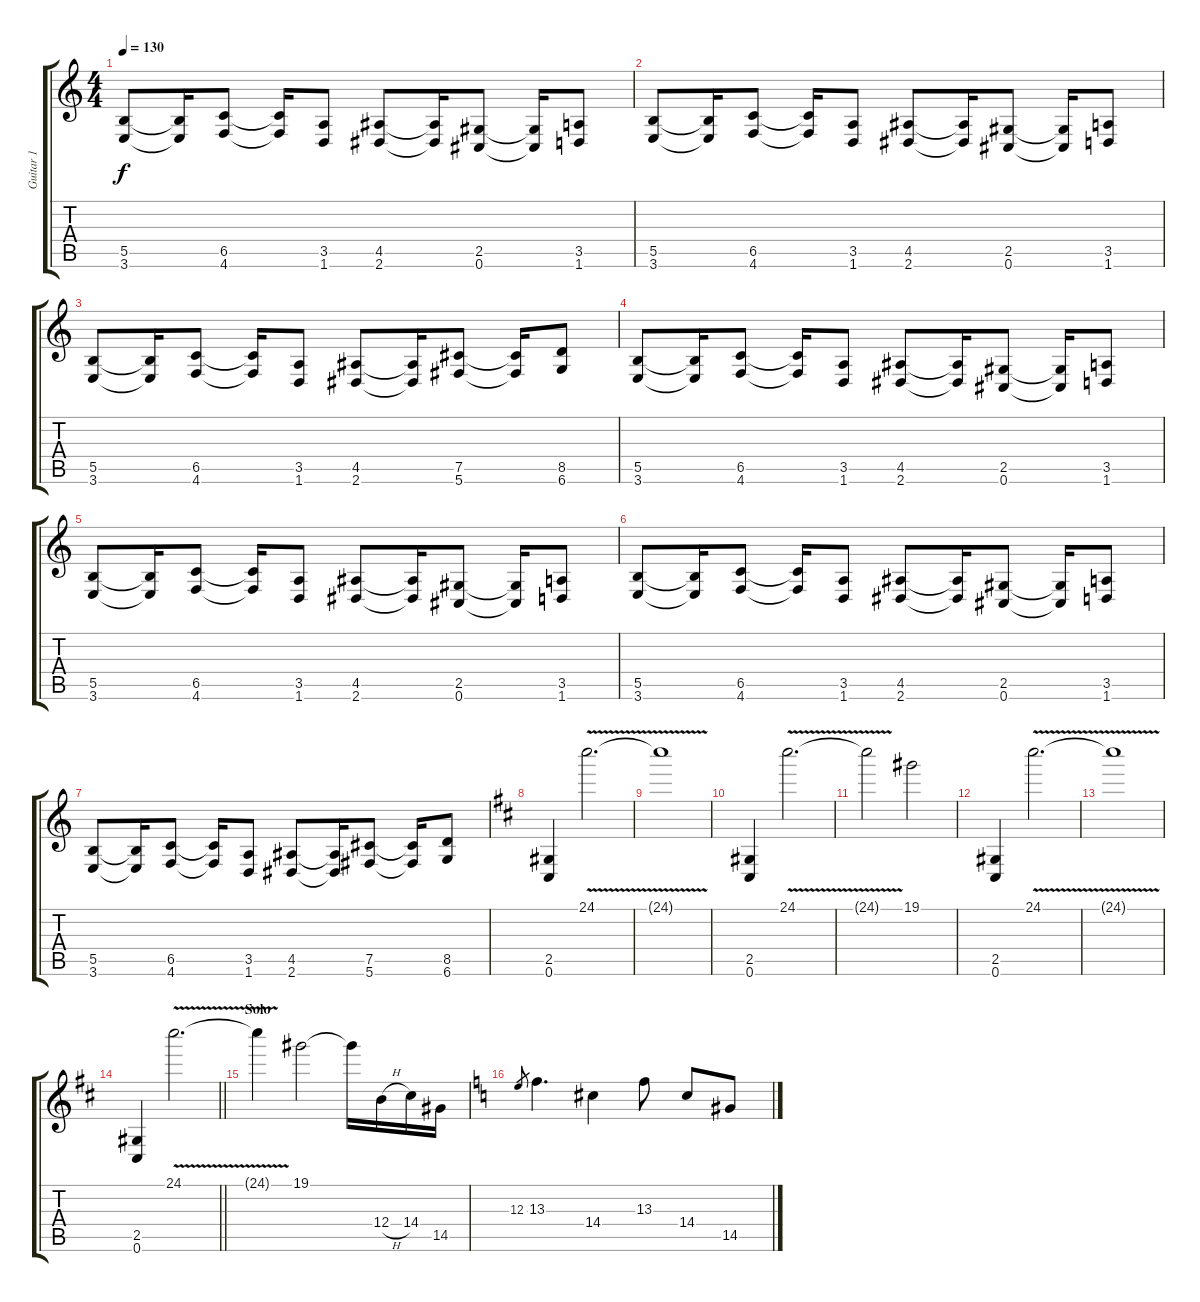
\track ("Guitar 1" "Guitar 1") {instrument distortionguitar}
\staff {score tabs}
\tuning (Db4 Ab3 E3 B2 Gb2 Db2) {hide}
\ts (4 4)
\tempo 130
\clef g2
\ks c
(5.5 3.6).8{dy f} (5.5{t} 3.6{t}).16 (6.5 4.6).8 (6.5{t} 4.6{t}).16 (3.5 1.6).8 (4.5 2.6).8 (4.5{t} 2.6{t}).16 (2.5 0.6).8 (2.5{t} 0.6{t}).16 (3.5 1.6).8 |
(5.5 3.6).8 (5.5{t} 3.6{t}).16 (6.5 4.6).8 (6.5{t} 4.6{t}).16 (3.5 1.6).8 (4.5 2.6).8 (4.5{t} 2.6{t}).16 (2.5 0.6).8 (2.5{t} 0.6{t}).16 (3.5 1.6).8 |
(5.5 3.6).8 (5.5{t} 3.6{t}).16 (6.5 4.6).8 (6.5{t} 4.6{t}).16 (3.5 1.6).8 (4.5 2.6).8 (4.5{t} 2.6{t}).16 (7.5 5.6).8 (7.5{t} 5.6{t}).16 (8.5 6.6).8 |
(5.5 3.6).8 (5.5{t} 3.6{t}).16 (6.5 4.6).8 (6.5{t} 4.6{t}).16 (3.5 1.6).8 (4.5 2.6).8 (4.5{t} 2.6{t}).16 (2.5 0.6).8 (2.5{t} 0.6{t}).16 (3.5 1.6).8 |
(5.5 3.6).8 (5.5{t} 3.6{t}).16 (6.5 4.6).8 (6.5{t} 4.6{t}).16 (3.5 1.6).8 (4.5 2.6).8 (4.5{t} 2.6{t}).16 (2.5 0.6).8 (2.5{t} 0.6{t}).16 (3.5 1.6).8 |
(5.5 3.6).8 (5.5{t} 3.6{t}).16 (6.5 4.6).8 (6.5{t} 4.6{t}).16 (3.5 1.6).8 (4.5 2.6).8 (4.5{t} 2.6{t}).16 (2.5 0.6).8 (2.5{t} 0.6{t}).16 (3.5 1.6).8 |
(5.5 3.6).8 (5.5{t} 3.6{t}).16 (6.5 4.6).8 (6.5{t} 4.6{t}).16 (3.5 1.6).8 (4.5 2.6).8 (4.5{t} 2.6{t}).16 (7.5 5.6).8 (7.5{t} 5.6{t}).16 (8.5 6.6).8 |
\ks d
(2.5 0.6).4 24.1{v}.2{d} |
24.1{t}.1 |
(2.5 0.6).4 24.1{v}.2{d} |
24.1{t}.2 19.1.2 |
(2.5 0.6).4 24.1{v}.2{d} |
24.1{t}.1 |
\barLineRight lightlight
(2.5 0.6).4 24.1{v}.2{d} |
\section ("" "Solo")
24.1{t}.4 19.1.2 19.1{t}.16 12.4{h}.16 14.4.16 14.5.16 |
\ks c
12.3.8{gr} 13.3.4{d} 14.4.4 13.3.8 14.4.8 14.5.8
